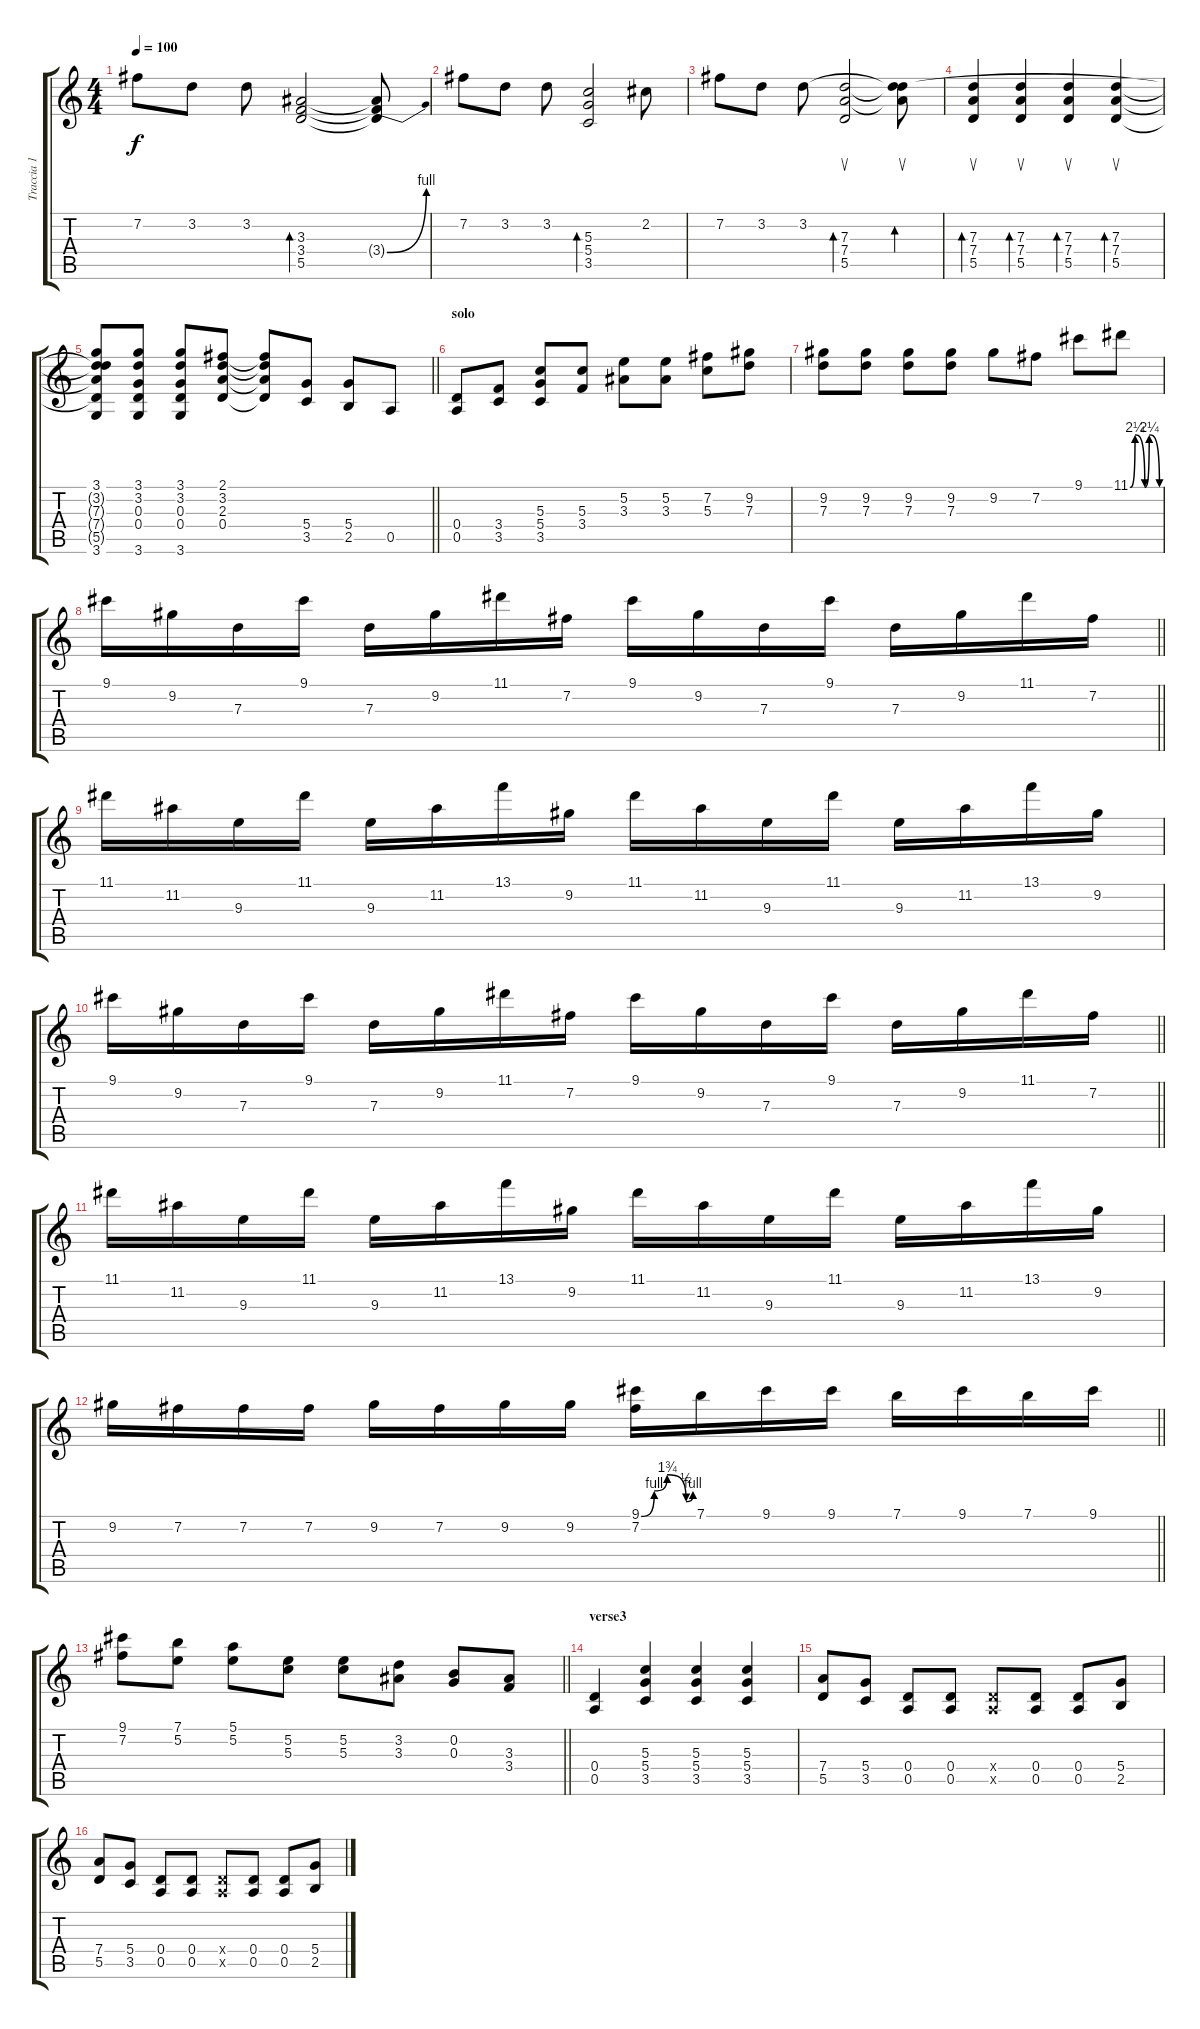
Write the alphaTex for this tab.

\track ("Traccia 1" "Traccia 1") {instrument distortionguitar}
\staff {score tabs}
\tuning (E4 B3 G3 D3 A2 E2) {hide}
\ts (4 4)
\tempo 100
\clef g2
\ks c
7.2.8{dy f} 3.2.8 3.2.8 (3.3 3.4 5.5).2{bd 120} (3.3{t} 3.4{be (bend 0 0 60 4) t} 5.5{t}).8 |
7.2.8 3.2.8 3.2.8 (5.3 5.4 3.5).2{bd 120} 2.2.8 |
7.2.8 3.2.8 3.2.8 (7.3 7.4 5.5).2{su bd 60} (3.2{t} 7.3{t} 7.4{t}).8{su bd 60} |
(7.3 7.4 5.5).4{su bd 60} (7.3 7.4 5.5).4{su bd 60} (7.3 7.4 5.5).4{su bd 60} (7.3 7.4 5.5).4{su bd 60} |
\barLineRight lightlight
(3.1 3.2{t} 7.3{t} 7.4{t} 5.5{t} 3.6).8 (3.1 3.2 0.3 0.4 3.6).8 (3.1 3.2 0.3 0.4 3.6).8 (2.1 3.2 2.3 0.4).8 (2.1{t} 3.2{t} 2.3{t} 0.4{t}).8 (5.4 3.5).8 (5.4 2.5).8 0.5.8 |
\section ("" "solo")
(0.4 0.5).8 (3.4 3.5).8 (5.3 5.4 3.5).8 (5.3 3.4).8 (5.2 3.3).8 (5.2 3.3).8 (7.2 5.3).8 (9.2 7.3).8 |
(9.2 7.3).8 (9.2 7.3).8 (9.2 7.3).8 (9.2 7.3).8 9.2.8 7.2.8 9.1.8 11.1{be (custom 0 0 10 9 30 0 39 9 60 0)}.8 |
\barLineRight lightlight
9.1.16 9.2.16 7.3.16 9.1.16 7.3.16 9.2.16 11.1.16 7.2.16 9.1.16 9.2.16 7.3.16 9.1.16 7.3.16 9.2.16 11.1.16 7.2.16 |
11.1.16 11.2.16 9.3.16 11.1.16 9.3.16 11.2.16 13.1.16 9.2.16 11.1.16 11.2.16 9.3.16 11.1.16 9.3.16 11.2.16 13.1.16 9.2.16 |
\barLineRight lightlight
9.1.16 9.2.16 7.3.16 9.1.16 7.3.16 9.2.16 11.1.16 7.2.16 9.1.16 9.2.16 7.3.16 9.1.16 7.3.16 9.2.16 11.1.16 7.2.16 |
11.1.16 11.2.16 9.3.16 11.1.16 9.3.16 11.2.16 13.1.16 9.2.16 11.1.16 11.2.16 9.3.16 11.1.16 9.3.16 11.2.16 13.1.16 9.2.16 |
\barLineRight lightlight
9.2.16 7.2.16 7.2.16 7.2.16 9.2.16 7.2.16 9.2.16 9.2.16 (9.1{be (custom 0 0 15 4 30 7 52 2 60 4)} 7.2).16 7.1.16 9.1.16 9.1.16 7.1.16 9.1.16 7.1.16 9.1.16 |
\barLineRight lightlight
(9.1 7.2).8 (7.1 5.2).8 (5.1 5.2).8 (5.2 5.3).8 (5.2 5.3).8 (3.2 3.3).8 (0.2 0.3).8 (3.3 3.4).8 |
\section ("" "verse3")
(0.4 0.5).4 (5.3 5.4 3.5).4 (5.3 5.4 3.5).4 (5.3 5.4 3.5).4 |
(7.4 5.5).8 (5.4 3.5).8 (0.4 0.5).8 (0.4 0.5).8 (0.4{x} 0.5{x}).8 (0.4 0.5).8 (0.4 0.5).8 (5.4 2.5).8 |
(7.4 5.5).8 (5.4 3.5).8 (0.4 0.5).8 (0.4 0.5).8 (0.4{x} 0.5{x}).8 (0.4 0.5).8 (0.4 0.5).8 (5.4 2.5).8
